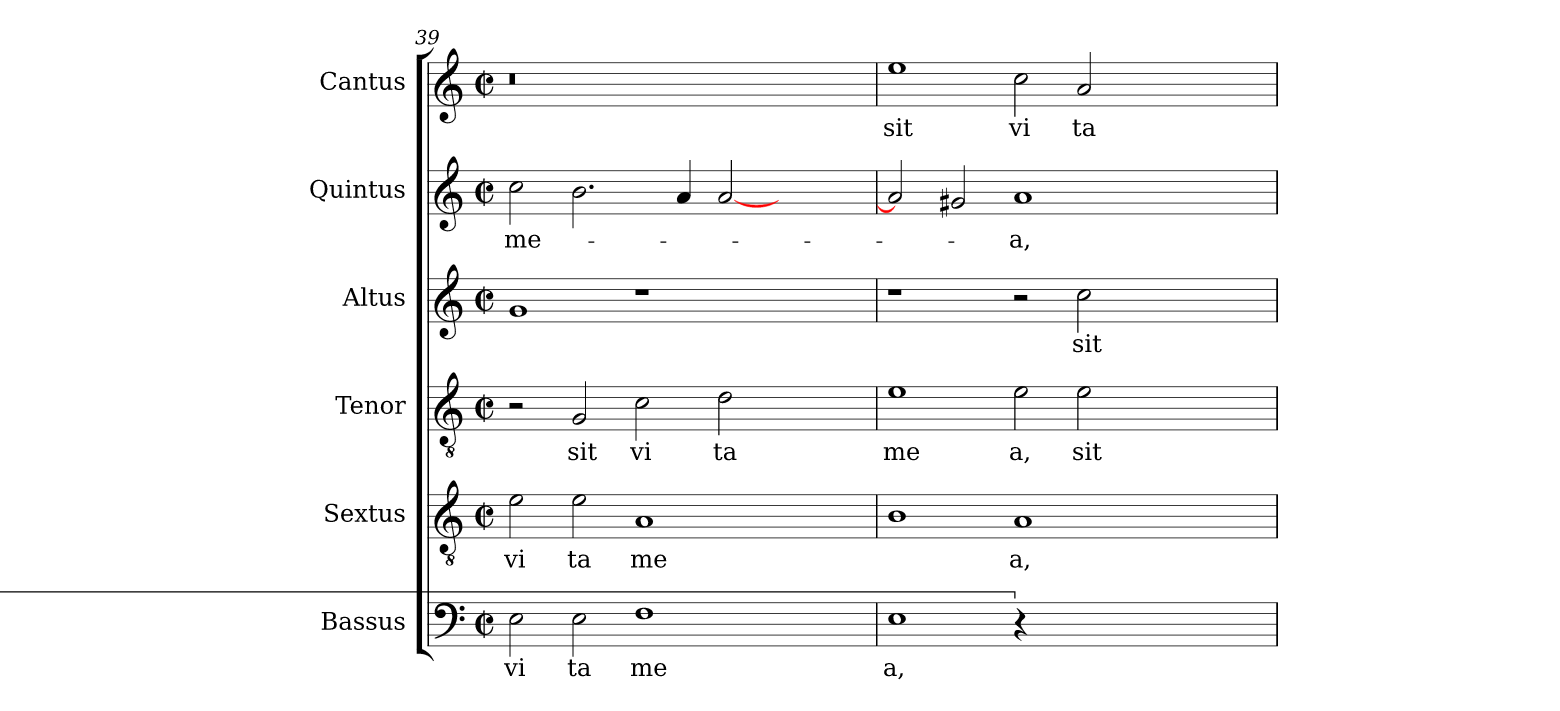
**kern	**text	**kern	**text	**kern	**text	**kern	**text	**kern	**text	**kern	**text
*part6	*part6	*part5	*part5	*part4	*part4	*part3	*part3	*part2	*part2	*part1	*part1
*staff6	*staff6	*staff5	*staff5	*staff4	*staff4	*staff3	*staff3	*staff2	*staff2	*staff1	*staff1
*I"Bassus	*	*I"Sextus	*	*I"Tenor	*	*I"Altus	*	*I"Quintus	*	*I"Cantus	*
*clefF4	*	*clefGv2	*	*clefGv2	*	*clefG2	*	*clefG2	*	*clefG2	*
*M2/2	*	*M2/2	*	*M2/2	*	*M2/2	*	*M2/2	*	*M2/2	*
*met(c|)	*	*met(c|)	*	*met(c|)	*	*met(c|)	*	*met(c|)	*	*met(c|)	*
=39	=39	=39	=39	=39	=39	=39	=39	=39	=39	=39	=39
!	!LO:LY:b:cj	!	!LO:LY:b:cj	!	!	!	!	!	!LO:LY:b	!	!
2E\	vi	2e\	vi	2r	.	1g	.	2cc\	me-	0r	.
!	!LO:LY:b:cj	!	!LO:LY:b:cj	!	!LO:LY:b:cj	!	!	!	!	!	!
2E\	ta	2e\	ta	2G/	sit	.	.	2.b\	.	.	.
!	!LO:LY:b:cj	!	!LO:LY:b:cj	!	!LO:LY:b:cj	!LO:N:vis=1	!	!	!	!	!
1F	me	1A	me	2c\	vi	0r	.	.	.	.	.
.	.	.	.	.	.	.	.	4a/	.	.	.
!	!	!	!	!	!LO:LY:b:cj	!	!	!	!	!	!
.	.	.	.	2d\	ta	.	.	[<2a/	.	.	.
1ryy	.	1ryy	.	1ryy	.	.	.	1ryy	.	1ryy	.
=40	=40	=40	=40	=40	=40	=40	=40	=40	=40	=40	=40
!	!LO:LY:b:cj	!	!	!	!LO:LY:b:cj	!	!	!	!	!	!LO:LY:b:cj
1E	a,	1B	.	1e	me	1r	.	2a/]	.	1ee	sit
.	.	.	.	.	.	.	.	2g#/	.	.	.
!LO:N:vis=1	!	!	!LO:LY:b:cj	!	!LO:LY:b:cj	!	!	!	!LO:LY:b:cj	!	!LO:LY:b:cj
4%9r	.	1A	a,	2e\	a,	2r	.	1a	-a,	2cc\	vi
!	!	!	!	!	!LO:LY:b:cj	!	!LO:LY:b:cj	!	!	!	!LO:LY:b:cj
.	.	.	.	2e\	sit	2cc\	sit	.	.	2a/	ta
.	.	1ryy	.	1ryy	.	1ryy	.	1ryy	.	1ryy	.
.	.	4ryy	.	4ryy	.	4ryy	.	4ryy	.	4ryy	.
=	=	=	=	=	=	=	=	=	=	=	=
*-	*-	*-	*-	*-	*-	*-	*-	*-	*-	*-	*-
